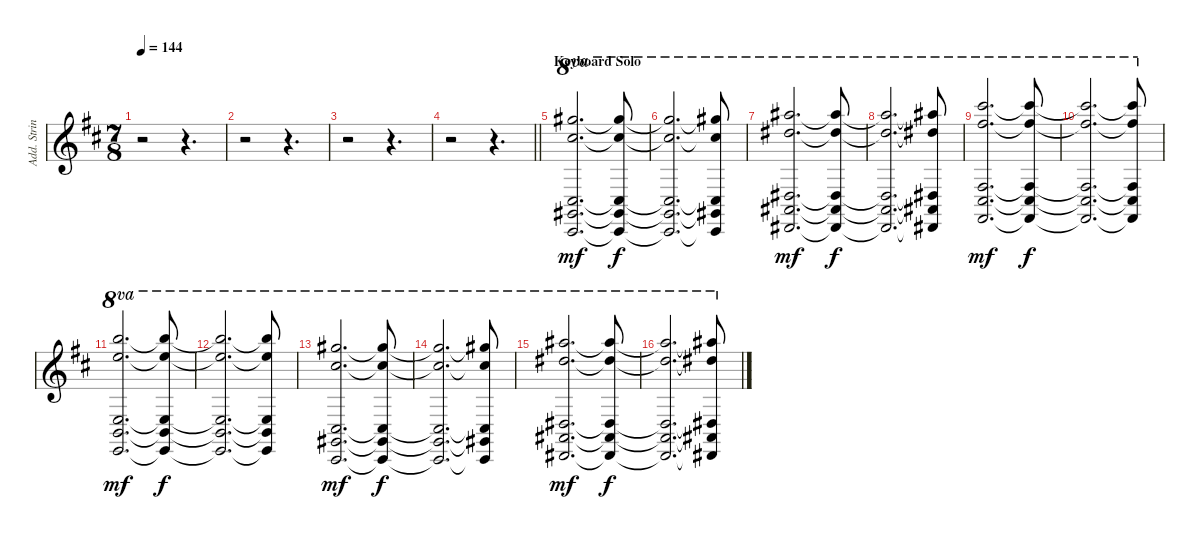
\track ("Add. Strings" "Add. Strin") {instrument stringensemble1}
\staff {score}
\tuning (Ab4 Eb4 G3 D3 A2 E2 B1) {hide}
\ts (7 8)
\tempo 144
\clef g2
\ks bminor
r.2{dy mf} r.4{d} |
r.2 r.4{d} |
r.2 r.4{d} |
\barLineRight lightlight
r.2 r.4{d} |
\section ("" "Keyboard Solo")
(24.1 22.2 16.5 16.6 14.7).2{d ot 8va volume 12} (24.1{t} 22.2{t} 16.5{t} 16.6{t} 14.7{t}).8{ot 8va dy f} |
(24.1{t} 22.2{t} 16.5{t} 16.6{t} 14.7{t}).2{d ot 8va} (24.1{t} 22.2{t} 16.5{t} 16.6{t} 14.7{t}).8{ot 8va} |
(26.1 24.2 18.5 18.6 16.7).2{d ot 8va dy mf} (26.1{t} 24.2{t} 18.5{t} 18.6{t} 16.7{t}).8{ot 8va dy f} |
(26.1{t} 24.2{t} 18.5{t} 18.6{t} 16.7{t}).2{d ot 8va} (26.1{t} 24.2{t} 18.5{t} 18.6{t} 16.7{t}).8{ot 8va} |
(29.1 27.2 21.5 21.6 19.7).2{d ot 8va dy mf} (29.1{t} 27.2{t} 21.5{t} 21.6{t} 19.7{t}).8{ot 8va dy f} |
(29.1{t} 27.2{t} 21.5{t} 21.6{t} 19.7{t}).2{d ot 8va} (29.1{t} 27.2{t} 21.5{t} 21.6{t} 19.7{t}).8{ot 8va} |
(27.1 25.2 19.5 19.6 17.7).2{d ot 8va dy mf} (27.1{t} 25.2{t} 19.5{t} 19.6{t} 17.7{t}).8{ot 8va dy f} |
(27.1{t} 25.2{t} 19.5{t} 19.6{t} 17.7{t}).2{d ot 8va} (27.1{t} 25.2{t} 19.5{t} 19.6{t} 17.7{t}).8{ot 8va} |
(24.1 22.2 16.5 16.6 14.7).2{d ot 8va dy mf} (24.1{t} 22.2{t} 16.5{t} 16.6{t} 14.7{t}).8{ot 8va dy f} |
(24.1{t} 22.2{t} 16.5{t} 16.6{t} 14.7{t}).2{d ot 8va} (24.1{t} 22.2{t} 16.5{t} 16.6{t} 14.7{t}).8{ot 8va} |
(26.1 24.2 18.5 18.6 16.7).2{d ot 8va dy mf} (26.1{t} 24.2{t} 18.5{t} 18.6{t} 16.7{t}).8{ot 8va dy f} |
(26.1{t} 24.2{t} 18.5{t} 18.6{t} 16.7{t}).2{d ot 8va} (26.1{t} 24.2{t} 18.5{t} 18.6{t} 16.7{t}).8{ot 8va}
